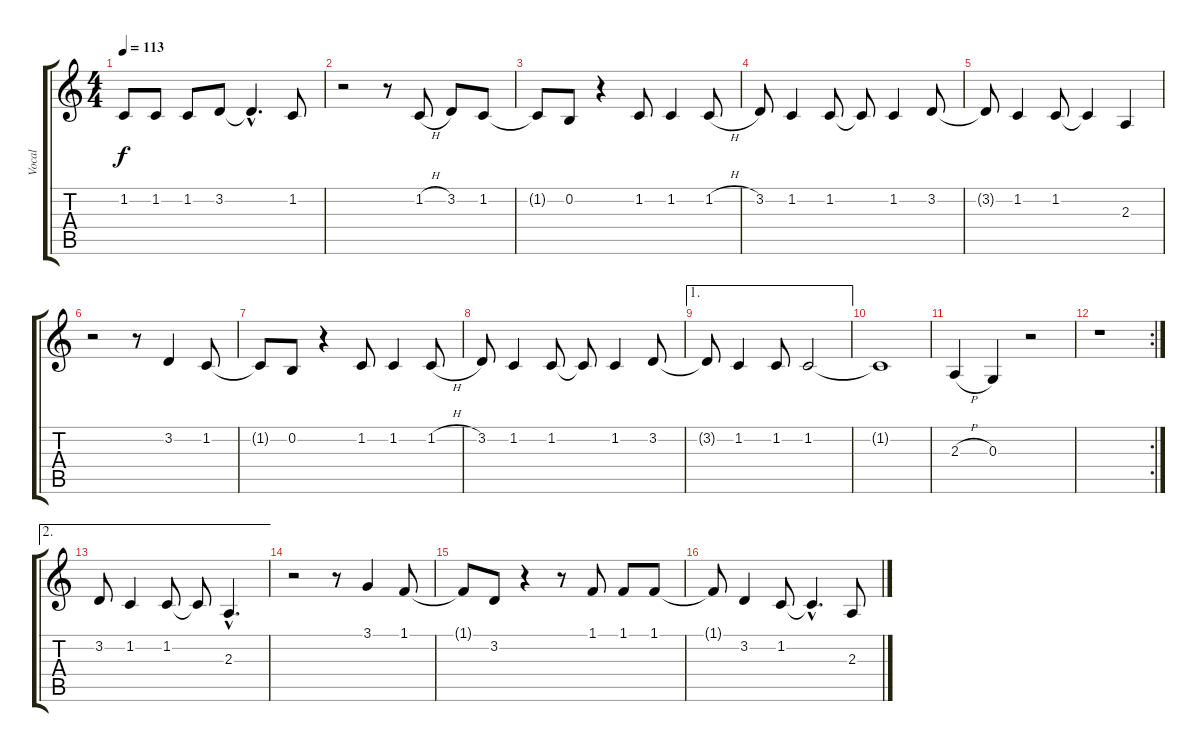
\track ("Vocal" "Vocal") {instrument altosax}
\staff {score tabs}
\tuning (E4 B3 G3 D3 A2 E2) {hide}
\ts (4 4)
\tempo 113
\clef g2
\ks c
1.2.8{dy f} 1.2.8 1.2.8 3.2.8 3.2{hac t}.4{d} 1.2.8 |
r.2 r.8 1.2{h}.8 3.2.8 1.2.8 |
1.2{t}.8 0.2.8 r.4 1.2.8 1.2.4 1.2{h}.8 |
3.2.8 1.2.4 1.2.8 1.2{t}.8 1.2.4 3.2.8 |
3.2{t}.8 1.2.4 1.2.8 1.2{t}.4 2.3.4 |
r.2 r.8 3.2.4 1.2.8 |
1.2{t}.8 0.2.8 r.4 1.2.8 1.2.4 1.2{h}.8 |
3.2.8 1.2.4 1.2.8 1.2{t}.8 1.2.4 3.2.8 |
\ae 1
3.2{t}.8 1.2.4 1.2.8 1.2.2 |
1.2{t}.1 |
2.3{h}.4 0.3.4 r.2 |
\rc 2
r.1 |
\ae 2
3.2.8 1.2.4 1.2.8 1.2{t}.8 2.3{hac}.4{d} |
r.2 r.8 3.1.4 1.1.8 |
1.1{t}.8 3.2.8 r.4 r.8 1.1.8 1.1.8 1.1.8 |
1.1{t}.8 3.2.4 1.2.8 1.2{hac t}.4{d} 2.3.8
